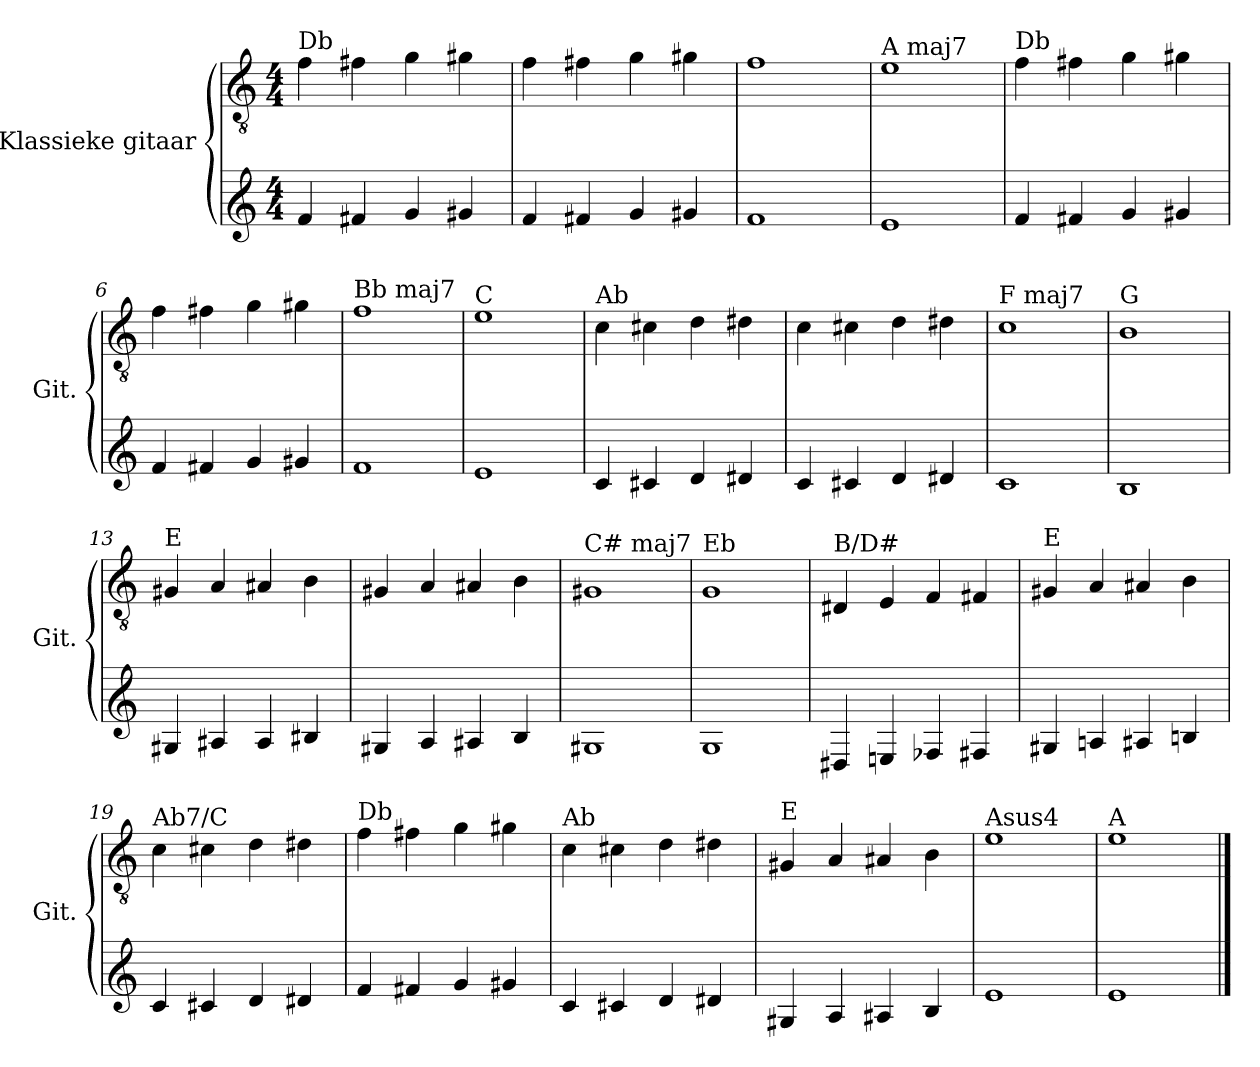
**kern	**kern
*part1	*part1
*staff2	*staff1
*I"Klassieke gitaar	*
*I'Git.	*
*stria6	*
*	*clefGv2
*k[]	*k[]
*M4/4	*M4/4
=1	=1
!	!LO:TX:a:t=Db
4f	4f\
4f#	4f#X\
4g	4g\
4g#	4g#X\
=2	=2
4f	4f\
4f#X	4f#X\
4g	4g\
4g#X	4g#X\
=3	=3
1f	1f
=4	=4
!	!LO:TX:a:t=A maj7
1e	1e
=5	=5
!	!LO:TX:a:t=Db
4f	4f\
4f#X	4f#X\
4g	4g\
4g#X	4g#X\
=6	=6
4f	4f\
4f#X	4f#X\
4g	4g\
4g#X	4g#X\
=7	=7
!	!LO:TX:a:t=Bb maj7
1f	1f
=8	=8
!	!LO:TX:a:t=C
1e	1e
!!LO:LB:g=z
=9	=9
!	!LO:TX:a:t=Ab
4c	4c\
4c#X	4c#X\
4d	4d\
4d#X	4d#X\
=10	=10
4c	4c\
4c#X	4c#X\
4d	4d\
4d#X	4d#X\
=11	=11
!	!LO:TX:a:t=F maj7
1c	1c
=12	=12
!	!LO:TX:a:t=G
1B	1B
=13	=13
!	!LO:TX:a:t=E
4G#	4G#X/
4A#X	4A/
4A#	4A#X/
4B#X	4B\
=14	=14
4G#X	4G#X/
4A	4A/
4A#X	4A#X/
4B	4B\
=15	=15
!	!LO:TX:a:t=C# maj7
1G#	1G#X
=16	=16
!	!LO:TX:a:t=Eb
1G	1G
!!LO:LB:g=z
=17	=17
!	!LO:TX:a:t=B/D#
4D#	4D#X/
4En	4E/
4F-X	4F/
4F#X	4F#X/
=18	=18
!	!LO:TX:a:t=E
4G#	4G#X/
4An	4A/
4A#	4A#X/
4Bn	4B\
=19	=19
!	!LO:TX:a:t=Ab7/C
4c	4c\
4c#X	4c#X\
4d	4d\
4d#X	4d#X\
=20	=20
!	!LO:TX:a:t=Db
4f	4f\
4f#X	4f#X\
4g	4g\
4g#X	4g#X\
!!LO:LB:g=z
=21	=21
!	!LO:TX:a:t=Ab
4c	4c\
4c#X	4c#X\
4d	4d\
4d#X	4d#X\
=22	=22
!	!LO:TX:a:t=E
4G#X	4G#X/
4A	4A/
4A#X	4A#X/
4B	4B\
=23	=23
!	!LO:TX:a:t=Asus4
1e	1e
=24	=24
!	!LO:TX:a:t=A
1e	1e
==	==
*-	*-
